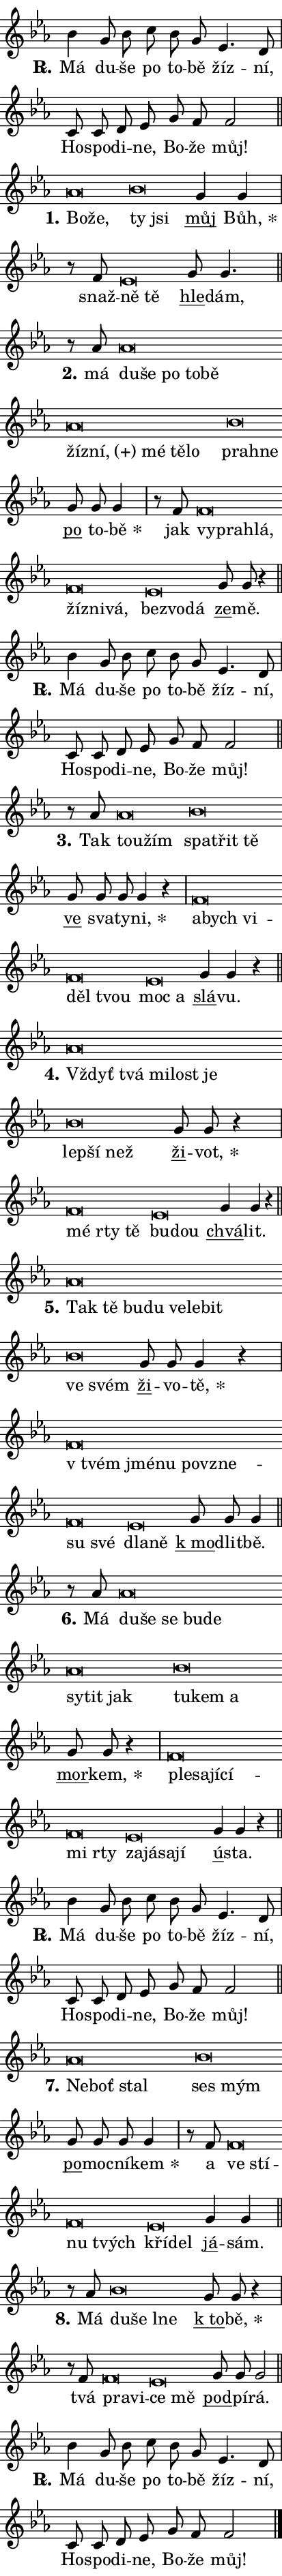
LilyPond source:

\version "2.22.1"
\header { tagline = "" }
\paper {
  indent = 0\cm
  top-margin = 0\cm
  right-margin = 0\cm
  bottom-margin = 0\cm
  left-margin = 0\cm
  paper-width = 7\cm
  page-breaking = #ly:one-page-breaking
  system-system-spacing.basic-distance = #11
  score-system-spacing.basic-distance = #11
  ragged-last = ##f
}


%% Author: Thomas Morley
%% https://lists.gnu.org/archive/html/lilypond-user/2020-05/msg00002.html
#(define (line-position grob)
"Returns position of @var[grob} in current system:
   @code{'start}, if at first time-step
   @code{'end}, if at last time-step
   @code{'middle} otherwise
"
  (let* ((col (ly:item-get-column grob))
         (ln (ly:grob-object col 'left-neighbor))
         (rn (ly:grob-object col 'right-neighbor))
         (col-to-check-left (if (ly:grob? ln) ln col))
         (col-to-check-right (if (ly:grob? rn) rn col))
         (break-dir-left
           (and
             (ly:grob-property col-to-check-left 'non-musical #f)
             (ly:item-break-dir col-to-check-left)))
         (break-dir-right
           (and
             (ly:grob-property col-to-check-right 'non-musical #f)
             (ly:item-break-dir col-to-check-right))))
        (cond ((eqv? 1 break-dir-left) 'start)
              ((eqv? -1 break-dir-right) 'end)
              (else 'middle))))

#(define (tranparent-at-line-position vctor)
  (lambda (grob)
  "Relying on @code{line-position} select the relevant enry from @var{vctor}.
Used to determine transparency,"
    (case (line-position grob)
      ((end) (not (vector-ref vctor 0)))
      ((middle) (not (vector-ref vctor 1)))
      ((start) (not (vector-ref vctor 2))))))

noteHeadBreakVisibility =
#(define-music-function (break-visibility)(vector?)
"Makes @code{NoteHead}s transparent relying on @var{break-visibility}"
#{
  \override NoteHead.transparent =
    #(tranparent-at-line-position break-visibility)
#})

#(define delete-ledgers-for-transparent-note-heads
  (lambda (grob)
    "Reads whether a @code{NoteHead} is transparent.
If so this @code{NoteHead} is removed from @code{'note-heads} from
@var{grob}, which is supposed to be @code{LedgerLineSpanner}.
As a result ledgers are not printed for this @code{NoteHead}"
    (let* ((nhds-array (ly:grob-object grob 'note-heads))
           (nhds-list
             (if (ly:grob-array? nhds-array)
                 (ly:grob-array->list nhds-array)
                 '()))
           ;; Relies on the transparent-property being done before
           ;; Staff.LedgerLineSpanner.after-line-breaking is executed.
           ;; This is fragile ...
           (to-keep
             (remove
               (lambda (nhd)
                 (ly:grob-property nhd 'transparent #f))
               nhds-list)))
      ;; TODO find a better method to iterate over grob-arrays, similiar
      ;; to filter/remove etc for lists
      ;; For now rebuilt from scratch
      (set! (ly:grob-object grob 'note-heads)  '())
      (for-each
        (lambda (nhd)
          (ly:pointer-group-interface::add-grob grob 'note-heads nhd))
        to-keep))))

hideNotes = {
  \noteHeadBreakVisibility #begin-of-line-visible
}
unHideNotes = {
  \noteHeadBreakVisibility #all-visible
}

% work-around for resetting accidentals
% https://lilypond.org/doc/v2.23/Documentation/notation/displaying-rhythms#unmetered-music
cadenzaMeasure = {
  \cadenzaOff
  \partial 1024 s1024
  \cadenzaOn
}

#(define-markup-command (accent layout props text) (markup?)
  "Underline accented syllable"
  (interpret-markup layout props
    #{\markup \override #'(offset . 4.3) \underline { #text }#}))

responsum = \markup \concat {
  "R" \hspace #-1.05 \path #0.1 #'((moveto 0 0.07) (lineto 0.9 0.8)) \hspace #0.05 "."
}

\layout {
    \context {
        \Staff
        \remove "Time_signature_engraver"
        \override LedgerLineSpanner.after-line-breaking = #delete-ledgers-for-transparent-note-heads
    }
    \context {
        \Voice {
            \override NoteHead.output-attributes = #'((class . "notehead"))
            \override Hairpin.height = #0.55
        }
    }
    \context {
        \Lyrics {
            \override StanzaNumber.output-attributes = #'((class . "stanzanumber"))
            \override LyricSpace.minimum-distance = #0.9
            \override LyricText.font-name = #"TeX Gyre Schola"
            \override LyricText.font-size = 1
            \override StanzaNumber.font-name = #"TeX Gyre Schola Bold"
            \override StanzaNumber.font-size = 1
        }
    }
}

% magnetic-lyrics.ily
%
%   written by
%     Jean Abou Samra <jean@abou-samra.fr>
%     Werner Lemberg <wl@gnu.org>
%
%   adapted by
%     Jiri Hon <jiri.hon@gmail.com>
%
% Version 2022-Apr-15

% https://www.mail-archive.com/lilypond-user@gnu.org/msg149350.html

#(define (Left_hyphen_pointer_engraver context)
   "Collect syllable-hyphen-syllable occurrences in lyrics and store
them in properties.  This engraver only looks to the left.  For
example, if the lyrics input is @code{foo -- bar}, it does the
following.

@itemize @bullet
@item
Set the @code{text} property of the @code{LyricHyphen} grob between
@q{foo} and @q{bar} to @code{foo}.

@item
Set the @code{left-hyphen} property of the @code{LyricText} grob with
text @q{foo} to the @code{LyricHyphen} grob between @q{foo} and
@q{bar}.
@end itemize

Use this auxiliary engraver in combination with the
@code{lyric-@/text::@/apply-@/magnetic-@/offset!} hook."
   (let ((hyphen #f)
         (text #f))
     (make-engraver
      (acknowledgers
       ((lyric-syllable-interface engraver grob source-engraver)
        (set! text grob)))
      (end-acknowledgers
       ((lyric-hyphen-interface engraver grob source-engraver)
        ;(when (not (grob::has-interface grob 'lyric-space-interface))
          (set! hyphen grob)));)
      ((stop-translation-timestep engraver)
       (when (and text hyphen)
         (ly:grob-set-object! text 'left-hyphen hyphen))
       (set! text #f)
       (set! hyphen #f)))))

#(define (lyric-text::apply-magnetic-offset! grob)
   "If the space between two syllables is less than the value in
property @code{LyricText@/.details@/.squash-threshold}, move the right
syllable to the left so that it gets concatenated with the left
syllable.

Use this function as a hook for
@code{LyricText@/.after-@/line-@/breaking} if the
@code{Left_@/hyphen_@/pointer_@/engraver} is active."
   (let ((hyphen (ly:grob-object grob 'left-hyphen #f)))
     (when hyphen
       (let ((left-text (ly:spanner-bound hyphen LEFT)))
         (when (grob::has-interface left-text 'lyric-syllable-interface)
           (let* ((common (ly:grob-common-refpoint grob left-text X))
                  (this-x-ext (ly:grob-extent grob common X))
                  (left-x-ext
                   (begin
                     ;; Trigger magnetism for left-text.
                     (ly:grob-property left-text 'after-line-breaking)
                     (ly:grob-extent left-text common X)))
                  ;; `delta` is the gap width between two syllables.
                  (delta (- (interval-start this-x-ext)
                            (interval-end left-x-ext)))
                  (details (ly:grob-property grob 'details))
                  (threshold (assoc-get 'squash-threshold details 0.2)))
             (when (< delta threshold)
               (let* (;; We have to manipulate the input text so that
                      ;; ligatures crossing syllable boundaries are not
                      ;; disabled.  For languages based on the Latin
                      ;; script this is essentially a beautification.
                      ;; However, for non-Western scripts it can be a
                      ;; necessity.
                      (lt (ly:grob-property left-text 'text))
                      (rt (ly:grob-property grob 'text))
                      (is-space (grob::has-interface hyphen 'lyric-space-interface))
                      (space (if is-space " " ""))
                      (space-markup (grob-interpret-markup grob " "))
                      (space-size (interval-length (ly:stencil-extent space-markup X)))
                      (extra-delta (if is-space space-size 0))
                      ;; Append new syllable.
                      (ltrt-space (if (and (string? lt) (string? rt))
                                (string-append lt space rt)
                                (make-concat-markup (list lt space rt))))
                      ;; Right-align `ltrt` to the right side.
                      (ltrt-space-markup (grob-interpret-markup
                               grob
                               (make-translate-markup
                                (cons (interval-length this-x-ext) 0)
                                (make-right-align-markup ltrt-space)))))
                 (begin
                   ;; Don't print `left-text`.
                   (ly:grob-set-property! left-text 'stencil #f)
                   ;; Set text and stencil (which holds all collected
                   ;; syllables so far) and shift it to the left.
                   (ly:grob-set-property! grob 'text ltrt-space)
                   (ly:grob-set-property! grob 'stencil ltrt-space-markup)
                   (ly:grob-translate-axis! grob (- (- delta extra-delta)) X))))))))))


#(define (lyric-hyphen::displace-bounds-first grob)
   ;; Make very sure this callback isn't triggered too early.
   (let ((left (ly:spanner-bound grob LEFT))
         (right (ly:spanner-bound grob RIGHT)))
     (ly:grob-property left 'after-line-breaking)
     (ly:grob-property right 'after-line-breaking)
     (ly:lyric-hyphen::print grob)))

squashThreshold = #0.4

\layout {
  \context {
    \Lyrics
    \consists #Left_hyphen_pointer_engraver
    \override LyricText.after-line-breaking =
      #lyric-text::apply-magnetic-offset!
    \override LyricHyphen.stencil = #lyric-hyphen::displace-bounds-first
    \override LyricText.details.squash-threshold = \squashThreshold
    \override LyricHyphen.minimum-distance = 0
    \override LyricHyphen.minimum-length = \squashThreshold
  }
}

squash = \override LyricText.details.squash-threshold = 9999
unSquash = \override LyricText.details.squash-threshold = \squashThreshold

left = \override LyricText.self-alignment-X = #LEFT
unLeft = \revert LyricText.self-alignment-X

starOffset = #(lambda (grob) 
                (let ((x_offset (ly:self-alignment-interface::aligned-on-x-parent grob)))
                  (if (= x_offset 0) 0 (+ x_offset 1.2))))

star = #(define-music-function (syllable)(string?)
"Append star separator at the end of a syllable"
#{
  \once \override LyricText.X-offset = #starOffset
  \lyricmode { \markup {
    #syllable
    \override #'((font-name . "TeX Gyre Schola Bold")) \hspace #0.2 \lower #0.65 \larger "*"
  } }
#})

starAccent = #(define-music-function (syllable)(string?)
"Append star separator at the end of a syllable and make accent"
#{
  \once \override LyricText.X-offset = #starOffset
  \lyricmode { \markup {
    \accent #syllable
    \override #'((font-name . "TeX Gyre Schola Bold")) \hspace #0.2 \lower #0.65 \larger "*"
  } }
#})

breath = #(define-music-function (syllable)(string?)
"Append breathing indicator at the end of a syllable"
#{
  \lyricmode { \markup { #syllable "+" } }
#})

optionalBreath = #(define-music-function (syllable)(string?)
"Append optional breathing indicator at the end of a syllable"
#{
  \lyricmode { \markup { #syllable "(+)" } }
#})


\score {
    <<
        \new Voice = "melody" { \cadenzaOn \key es \major \relative { bes'4 g8 bes c bes g \bar "" es4. d8 \cadenzaMeasure \bar "|" c c d es \bar "" g f f2 \cadenzaMeasure \bar "||" \break }
\relative { as'\breve*1/16 \hideNotes \breve*1/16 \bar "" \unHideNotes bes\breve*1/16 \hideNotes \breve*1/16 \bar "" \unHideNotes \bar "" g4 g4 \cadenzaMeasure \bar "|" r8 f es\breve*1/16 \hideNotes \breve*1/16 \bar "" \unHideNotes \bar "" g8 g4. \cadenzaMeasure \bar "||" \break }
\relative { r8 as'8 as\breve*1/16 \hideNotes \breve*1/16 \bar "" \breve*1/16 \bar "" \breve*1/16 \bar "" \breve*1/16 \bar "" \breve*1/16 \bar "" \breve*1/16 \bar "" \breve*1/16 \bar "" \breve*1/16 \breve*1/16 \bar "" \unHideNotes bes\breve*1/16 \hideNotes \breve*1/16 \bar "" \unHideNotes \bar "" g8 g g4 \cadenzaMeasure \bar "|" r8 f8 f\breve*1/16 \hideNotes \breve*1/16 \bar "" \breve*1/16 \bar "" \breve*1/16 \bar "" \breve*1/16 \breve*1/16 \bar "" \unHideNotes es\breve*1/16 \hideNotes \breve*1/16 \breve*1/16 \bar "" \unHideNotes \bar "" g8 g r4 \cadenzaMeasure \bar "||" \break }
\relative { bes'4 g8 bes c bes g \bar "" es4. d8 \cadenzaMeasure \bar "|" c c d es \bar "" g f f2 \cadenzaMeasure \bar "||" \break }
\relative { r8 as'8 as\breve*1/16 \hideNotes \breve*1/16 \bar "" \unHideNotes bes\breve*1/16 \hideNotes \breve*1/16 \breve*1/16 \bar "" \unHideNotes \bar "" g8 g g g4 r \cadenzaMeasure \bar "|" f\breve*1/16 \hideNotes \breve*1/16 \bar "" \breve*1/16 \bar "" \breve*1/16 \breve*1/16 \bar "" \unHideNotes es\breve*1/16 \hideNotes \breve*1/16 \bar "" \unHideNotes \bar "" g4 g r \cadenzaMeasure \bar "||" \break }
\relative { as'\breve*1/16 \hideNotes \breve*1/16 \bar "" \breve*1/16 \bar "" \breve*1/16 \breve*1/16 \bar "" \unHideNotes bes\breve*1/16 \hideNotes \breve*1/16 \breve*1/16 \bar "" \unHideNotes \bar "" g8 g r4 \cadenzaMeasure \bar "|" f\breve*1/16 \hideNotes \breve*1/16 \breve*1/16 \bar "" \unHideNotes es\breve*1/16 \hideNotes \breve*1/16 \bar "" \unHideNotes \bar "" g4 g r \cadenzaMeasure \bar "||" \break }
\relative { as'\breve*1/16 \hideNotes \breve*1/16 \bar "" \breve*1/16 \bar "" \breve*1/16 \bar "" \breve*1/16 \bar "" \breve*1/16 \breve*1/16 \bar "" \unHideNotes bes\breve*1/16 \hideNotes \breve*1/16 \bar "" \unHideNotes \bar "" g8 g g4 r \cadenzaMeasure \bar "|" f\breve*1/16 \hideNotes \breve*1/16 \bar "" \breve*1/16 \bar "" \breve*1/16 \bar "" \breve*1/16 \bar "" \breve*1/16 \breve*1/16 \bar "" \unHideNotes es\breve*1/16 \hideNotes \breve*1/16 \bar "" \unHideNotes \bar "" g8 g g4 \cadenzaMeasure \bar "||" \break }
\relative { r8 as'8 as\breve*1/16 \hideNotes \breve*1/16 \bar "" \breve*1/16 \bar "" \breve*1/16 \bar "" \breve*1/16 \bar "" \breve*1/16 \bar "" \breve*1/16 \breve*1/16 \bar "" \unHideNotes bes\breve*1/16 \hideNotes \breve*1/16 \breve*1/16 \bar "" \unHideNotes \bar "" g8 g r4 \cadenzaMeasure \bar "|" f\breve*1/16 \hideNotes \breve*1/16 \bar "" \breve*1/16 \bar "" \breve*1/16 \bar "" \breve*1/16 \breve*1/16 \bar "" \unHideNotes es\breve*1/16 \hideNotes \breve*1/16 \bar "" \breve*1/16 \breve*1/16 \bar "" \unHideNotes \bar "" g4 g r \cadenzaMeasure \bar "||" \break }
\relative { bes'4 g8 bes c bes g \bar "" es4. d8 \cadenzaMeasure \bar "|" c c d es \bar "" g f f2 \cadenzaMeasure \bar "||" \break }
\relative { as'\breve*1/16 \hideNotes \breve*1/16 \breve*1/16 \bar "" \unHideNotes bes\breve*1/16 \hideNotes \breve*1/16 \bar "" \unHideNotes \bar "" g8 g g g4 \cadenzaMeasure \bar "|" r8 f8 f\breve*1/16 \hideNotes \breve*1/16 \bar "" \breve*1/16 \breve*1/16 \bar "" \unHideNotes es\breve*1/16 \hideNotes \breve*1/16 \bar "" \unHideNotes \bar "" g4 g4 \cadenzaMeasure \bar "||" \break }
\relative { r8 as'8 bes\breve*1/16 \hideNotes \breve*1/16 \breve*1/16 \bar "" \unHideNotes \bar "" g8 g r4 \cadenzaMeasure \bar "|" r8 f8 f\breve*1/16 \hideNotes \breve*1/16 \bar "" \unHideNotes es\breve*1/16 \hideNotes \breve*1/16 \bar "" \unHideNotes \bar "" g8 g g2 \cadenzaMeasure \bar "||" \break }
\relative { bes'4 g8 bes c bes g \bar "" es4. d8 \cadenzaMeasure \bar "|" c c d es \bar "" g f f2 \cadenzaMeasure \bar "||" \break } \bar "|." }
        \new Lyrics \lyricsto "melody" { \lyricmode { \set stanza = \responsum
Má du -- še po to -- bě žíz -- ní, Ho -- spo -- di -- ne, Bo -- že můj!
\set stanza = "1."
\left Bo -- \squash že, \left \unLeft \unSquash ty \squash jsi \unLeft \unSquash \markup \accent můj \star Bůh, snaž -- \left ně \squash tě \unLeft \unSquash \markup \accent hle -- dám,
\set stanza = "2."
má \left du -- \squash še po to -- bě žíz -- \optionalBreath ní, mé tě -- lo \left \unLeft \unSquash pra -- \squash hne \unLeft \unSquash \markup \accent po to -- \star bě jak \left vy -- \squash pra -- hlá, žíz -- ni -- vá, \left \unLeft \unSquash bez -- \squash vo -- dá \unLeft \unSquash \markup \accent ze -- mě.
\set stanza = \responsum
Má du -- še po to -- bě žíz -- ní, Ho -- spo -- di -- ne, Bo -- že můj!
\set stanza = "3."
Tak \left tou -- \squash žím \left \unLeft \unSquash spa -- \squash třit tě \unLeft \unSquash \markup \accent ve sva -- ty -- \star ni, \left a -- \squash bych vi -- děl tvou \left \unLeft \unSquash moc \squash a \unLeft \unSquash \markup \accent slá -- vu.
\set stanza = "4."
\left Vždyť \squash tvá mi -- lost je \left \unLeft \unSquash lep -- \squash ší než \unLeft \unSquash \markup \accent ži -- \star vot, \left mé \squash rty tě \left \unLeft \unSquash bu -- \squash dou \unLeft \unSquash \markup \accent chvá -- lit.
\set stanza = "5."
\left Tak \squash tě bu -- du ve -- le -- bit \left \unLeft \unSquash ve \squash svém \unLeft \unSquash \markup \accent ži -- vo -- \star tě, \left "v tvém" \squash jmé -- nu po -- vzne -- su své \left \unLeft \unSquash dla -- \squash ně \unLeft \unSquash \markup \accent "k mo" -- dlit -- bě.
\set stanza = "6."
Má \left du -- \squash še se bu -- de sy -- tit jak \left \unLeft \unSquash tu -- \squash kem a \unLeft \unSquash \markup \accent mor -- \star kem, \left ple -- \squash sa -- jí -- cí -- mi rty \left \unLeft \unSquash za -- \squash já -- sa -- jí \unLeft \unSquash \markup \accent ú -- sta.
\set stanza = \responsum
Má du -- še po to -- bě žíz -- ní, Ho -- spo -- di -- ne, Bo -- že můj!
\set stanza = "7."
\left Ne -- \squash boť stal \left \unLeft \unSquash ses \squash mým \unLeft \unSquash \markup \accent po -- moc -- ní -- \star kem a \left ve \squash stí -- nu tvých \left \unLeft \unSquash kří -- \squash del \unLeft \unSquash \markup \accent já -- sám.
\set stanza = "8."
Má \left du -- \squash še lne \unLeft \unSquash \markup \accent "k to" -- \star bě, tvá \left pra -- \squash vi -- \left \unLeft \unSquash ce \squash mě \unLeft \unSquash \markup \accent pod -- pí -- rá.
\set stanza = \responsum
Má du -- še po to -- bě žíz -- ní, Ho -- spo -- di -- ne, Bo -- že můj! } }
    >>
    \layout {}
}
